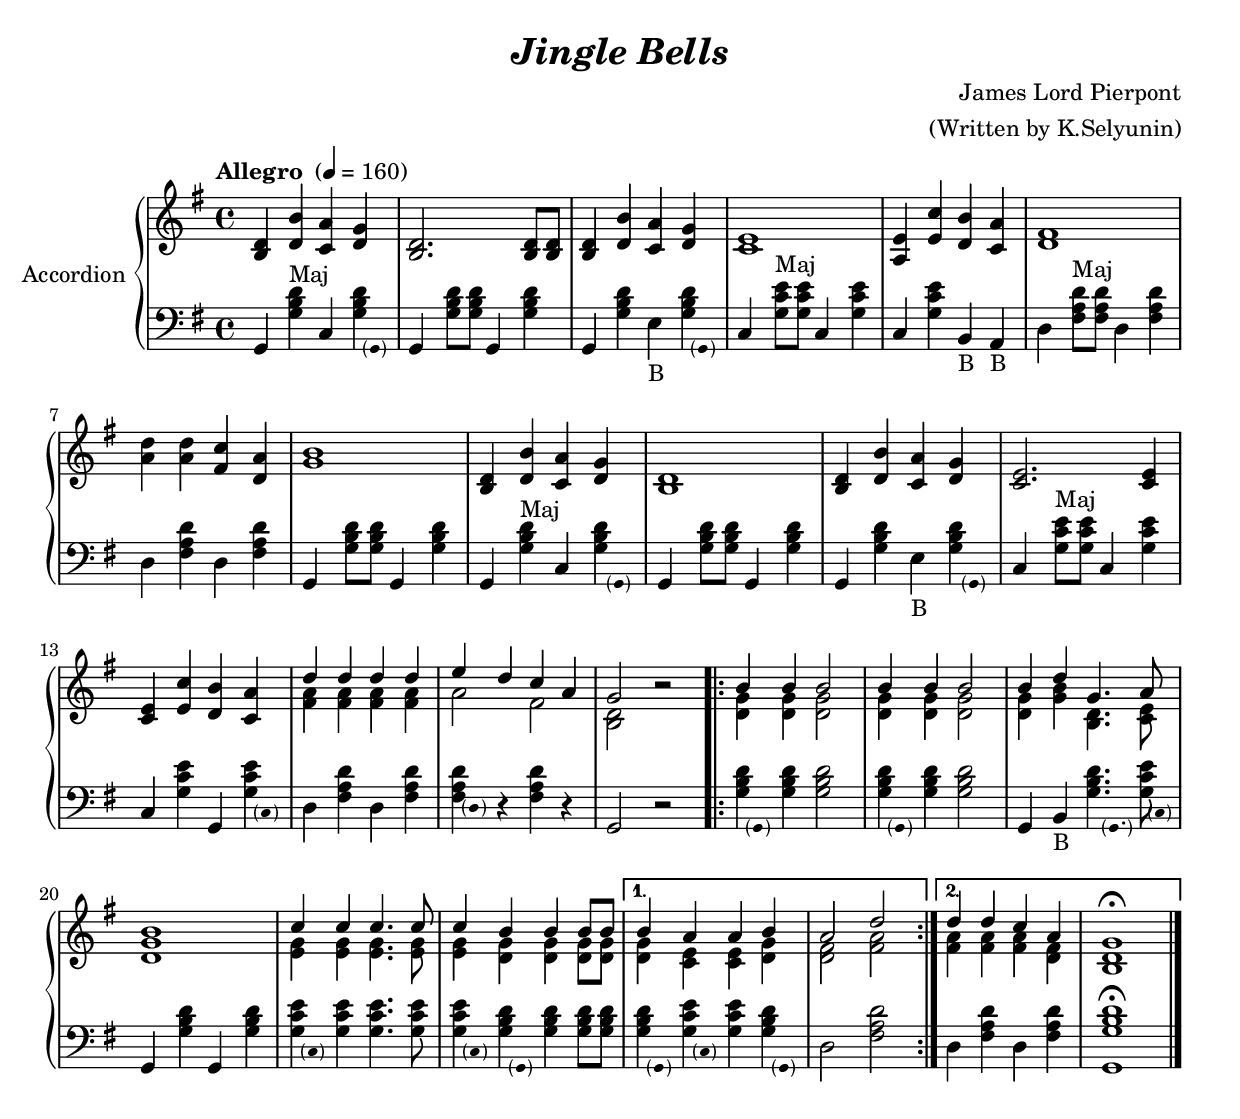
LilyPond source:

\version "2.18.2"
\include "deutsch.ly"

#(set-global-staff-size 20.0)

\header {
  title     = \markup \bold \italic "Jingle Bells"
  composer  = "James Lord Pierpont"
  arranger  = "(Written by K.Selyunin)"
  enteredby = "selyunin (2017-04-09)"
  piece     = ""
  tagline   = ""  % removed 
}

accoBassRef = #(define-music-function
     (parser location firstNote secondNote)
     (ly:music? ly:music?)
      #{
        \afterGrace
        $firstNote
        {
          \once \override Stem.stencil = ##f
          \once \override Flag.stencil = ##f
		  \once	\override ParenthesesItem.font-size = #+1
		  \once	\override ParenthesesItem.X-extent = #'(0.5 . 0.5)
		  \once	\override Score.GraceSpacing.spacing-increment = #1.2
          \parenthesize $secondNote
        }
      #}
     )

voiceconsts = {
  \key g \major
  \time 4/4
%  \numericTimeSignature
  \compressFullBarRests
  % Set default beaming for all staves
%  \set Timing.beamExceptions = #'()
%  \set Timing.baseMoment     = #(ly:make-moment 1 4)
%  \set Timing.beatStructure  = #'(1 1 1)
  \tempo "Allegro " 4=160 % 
}

music_right_hand_upper_voice = \relative c' {
  \voiceconsts
  \clef "treble"

  % 1
  d4 h' a g |
  d2. d8 d |
  d4 h' a g |
  e1|
  e4 c' h a |
  fis1|
  d'4 d c a |

  % 8
  h1|
  d,4 h' a g |
  d1 |
  d4 h' a g |
  e2. e4|
  e4 c' h a |
  d d d d |
  
  % 16
  e d c a |
  g2 r2 |
  \repeat volta 2 {
  h4 h h2 |
  h4 h h2 |
  h4 d g,4. a8 |
  h1 |
  c4 c c4. c8 |

  % 24
  c4 h h h8 h |}
  \alternative {
  {
  h4 a a h |
  a2 d | }
  { 
  d4 d c a  |
  g1\fermata \bar "|." }
  }

}

music_right_hand_lower_voice = \relative c' {
  \voiceconsts
  \clef "treble"

  % 1
  h4 d c d |
  h2. h8 h |
  h4 d c d |
  c1|
  a4 e' d c |
  d1|
  a'4 a fis d |

  % 8
  g1|
  h,4 d c d |
  h1 |
  h4 d c d |
  c2. c4|
  c4 e d c |
  <a' fis> <a fis> <a fis> <a fis> |

  % 16
  a2 fis |
  <d h>2 r2 |
  \repeat volta 2 {
  <d g>4 <d g> <d g>2 |
  <d g>4 <d g> <d g>2 |
  <d g>4 <g h> <h, d>4. <c e>8 |
  <d g>1 |
  <e g>4 <e g> <e g>4. <e g>8 |

  % 24
  <e g>4 <d g> <d g> <d g>8 <d g> |}
  \alternative {
  {
	<d g> 4 <c e> <c e> <d g>  |
	<d fis>2 <fis a> | }
  { 
	<fis a>4 <fis a> <fis a> <d fis>  |
	<h d>1 \bar "|." }
  }

}

music_left_hand = \relative c' {
  \voiceconsts
  \clef "bass"
  
  g,4 <g' h d>^Maj c, \accoBassRef q g |
  g4 <g' h d>8 q  g,4 q |
  g4  <g' h d> e _B \accoBassRef q g, |
  c4 <g' c e>8^Maj q  c,4 q |
  c4 <g' c e>  h, _B a _B |
  d4 <fis a d>8^Maj q  d4 q |
  d4 <fis a d> d q  |
  g,4 <g' h d>8 q  g,4 q |
  g4 <g' h d>^Maj c, \accoBassRef q g |
  g4 <g' h d>8 q  g,4 q |
  g4  <g' h d> e _B \accoBassRef q g, |
  c4 <g' c e>8^Maj q  c,4 q |
  c4 <g' c e>   g,4 \accoBassRef q c |
  d4 <fis a d> d q  |
  \accoBassRef <fis a d>4 d r q r  |
  g,2 r2 |
  \repeat volta 2 {
  \accoBassRef <g' h d>4 g, q q2 |
  \accoBassRef <g' h d>4 g, q q2 |
  g4 h _B \accoBassRef <g' h d>4. g, \accoBassRef <g' c e>8 c, |
  g4 <g' h d>  g, q |
  \accoBassRef <g' c e>4 c, q q4. q8 | 
  \accoBassRef <g' c e>4 c, \accoBassRef <g' h d>4 g, q q8 q | 
  }
  \alternative {
  {
  \accoBassRef <g' h d>4 g, \accoBassRef <g' c e>4 c, q \accoBassRef <g' h d>4 g, | 
  d'2 <fis a d>  |
  }
  {
  d4 <fis a d> d q  |
  <g, g' h d>1 \fermata \bar "|."}
  }
}


music =   
	  \new PianoStaff = "accordion" <<
		\set PianoStaff.instrumentName = #"Accordion "
		\new Staff = "right_hand" { 
      \partcombine 
		  \music_right_hand_upper_voice 
		  \music_right_hand_lower_voice 
		}
		\new Staff = "left_hand" { 
		  \music_left_hand
		}
	  >>

\book {
%%%%%%%%%%%%%%%%%%%%%%%%%%%%%%%%%%%%%%%%%
%%% Generating sheet music
%%%%%%%%%%%%%%%%%%%%%%%%%%%%%%%%%%%%%%%%%
  \score {
    \music
    \layout {}
  }

%%%%%%%%%%%%%%%%%%%%%%%%%%%%%%%%%%%%%%%%%
%%% Generating midi file
%%%%%%%%%%%%%%%%%%%%%%%%%%%%%%%%%%%%%%%%%
  \score {
  <<
	\new Staff <<
	  \new Voice  \with {midiInstrument = #"accordion"} \unfoldRepeats \music_right_hand_upper_voice
	  \new Voice  \with {midiInstrument = #"accordion"} \unfoldRepeats \music_right_hand_lower_voice
	  \new Voice  \with {midiInstrument = #"clav" }     \unfoldRepeats \music_left_hand
	>>
  >>
	\midi {
	  \context {
		\Staff
		\remove "Staff_performer"
	  }
	  \context {
		\Voice
		\consists "Staff_performer"
	  }
	}
  }
}
